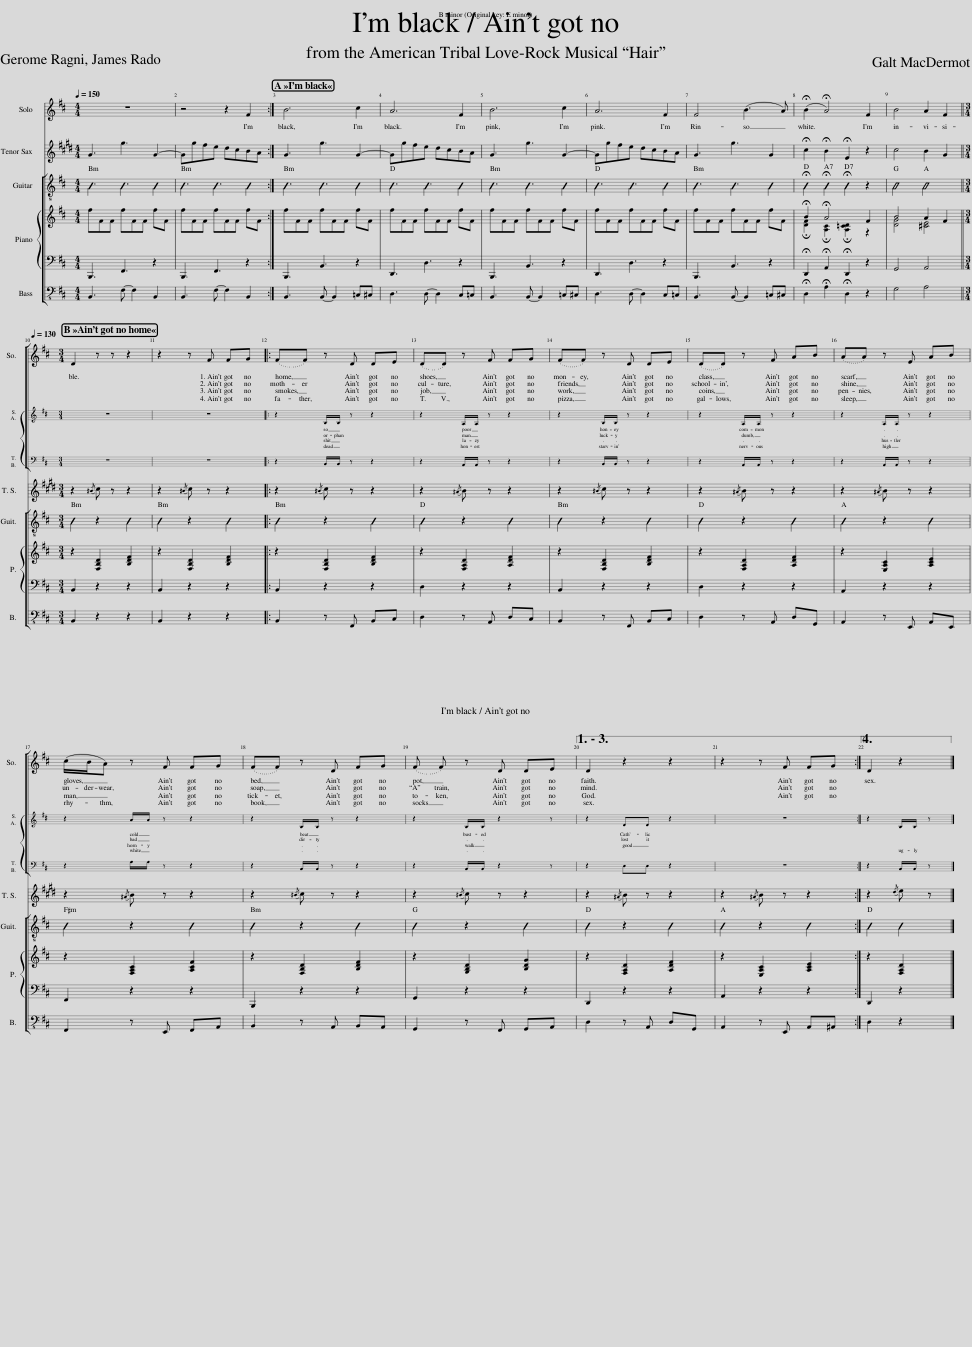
X:1
%%score [ 1 { 2 3 } ] 4 [ 5 { ( 6 8 ) | 7 } 9 ]
L:1/8
Q:1/4=150
M:4/4
I:linebreak $
K:D
V:1 treble
V:2 treble
V:3 bass
V:4 treble transpose=-14
V:5 treble-8
V:6 treble
V:8 treble
V:7 bass
V:9 bass-8
V:1
 z8 | z4 z2 F2 :| B6 c2 | A6 F2 | B6 c2 | %5
 A6 F2 | F4 (B3 A) | (!fermata!B2 !fermata!A4) F2 | B4 A2 F2 ||$[M:3/4][Q:1/4=130] D2 z z z2 | %10
 z2 z F FG |: (FF) z D DE | (DD) z F FG | (FF) z D DE | (DD) z F AB | %15
 (AA) z E AB |$ (c/B/A) z F FG | (FF) z D FG | (F F) z D DE |1 D2 z2 z2 | %20
 z2 z F FG :|3 D2 z2 |] %22
V:2
 z8 | z8 :| z8 | z8 | z8 | %5
 z8 | z8 | z8 | z8 ||$[M:3/4] z6 | %10
 z6 |: z2 B,/B,/ z z2 | z2 A,/A,/ z z2 | z2 B,/B,/ z z2 | z2 A,/A,/ z z2 | %15
 z2 A,/A,/ z z2 |$ z2 A/A/ z z2 | z2 B,/B,/ z z2 | z2 B,/B,/ z2 z |1 z2 DD z2 | %20
 z6 :|3 z2 B,/B,/ z |] %22
V:3
 z8 | z8 :| z8 | z8 | z8 | %5
 z8 | z8 | z8 | z8 ||$[M:3/4] z6 | %10
 z6 |: z2 B,,/B,,/ z z2 | z2 A,,/A,,/ z z2 | z2 B,,/B,,/ z z2 | z2 A,,/A,,/ z z2 | %15
 z2 A,,/A,,/ z z2 |$ z2 A,/A,/ z z2 | z2 B,,/B,,/ z z2 | z2 B,,/B,,/ z2 z |1 z2 D,D, z2 | %20
 z6 :|3 z2 B,,/B,,/ z |] %22
V:4
[K:E] G3 g3 G2- | Ggfe dcBA :| G3 g3 G2- | Ggfe dcBA | G3 g3 G2- | %5
 Ggfe dcBA | G3 g3 G2 | !fermata!c2 !fermata!B2 !fermata!E2 z2 | c4 B2 G2 ||$[M:3/4] z2{/^B} c z z2 | %10
 z2{/^B} c z z2 |: z2{/^B} c z z2 | z2{/^A} B z z2 | z2{/^B} c z z2 | z2{/^A} B z z2 | %15
 z2{/^A} B z z2 |$ z2{/^A} B z z2 | z2{/^B} c z z2 | z2{/^B} c z z2 |1 z2{/^A} B z z2 | %20
 z2{/^A} B z z2 :|3 z2{/d} e z |] %22
V:5
 B3 B3 B2 | B3 B3 B2 :| B3 B3 B2 | B3 B3 B2 | B3 B3 B2 | %5
 B3 B3 B2 | B3 B3 B2 | !fermata!B2 !fermata!B2 !fermata!B2 z2 | B4 B4 ||$[M:3/4] B2 z2 B2 | %10
 B2 z2 B2 |: B2 z2 B2 | B2 z2 B2 | B2 z2 B2 | B2 z2 B2 | %15
 B2 z2 B2 |$ B2 z2 B2 | B2 z2 B2 | B2 z2 B2 |1 B2 z2 B2 | %20
 B2 z2 B2 :|3 B2 B2 |] %22
V:6
 fFF fFF fF | fFF fFF fF :| fFF fFF fF | fFF fFF fF | fFF fFF fF | %5
 fFF fFF fF | fFF fFF fF | !fermata!B2 !fermata!A4 F2 | B4 A2 F2 ||$[M:3/4] z2 [F,B,D]2 [B,DF]2 | %10
 z2 [F,B,D]2 [B,DF]2 |: z2 [F,B,D]2 [B,DF]2 | z2 [F,A,D]2 [A,DF]2 | z2 [F,B,D]2 [B,DF]2 | z2 [F,A,D]2 [A,DF]2 | %15
 z2 [E,A,C]2 [A,CE]2 |$ z2 [F,A,C]2 [A,CF]2 | z2 [F,B,D]2 [B,DF]2 | z2 [G,B,D]2 [B,DG]2 |1 z2 [F,A,D]2 [A,DF]2 | %20
 z2 [E,A,C]2 [A,CE]2 :|3 z2 [F,A,D]2 |] %22
V:7
 B,,,3 F,,3 z2 | B,,,3 F,,3 z2 :| B,,,3 B,,3 z2 | D,,3 D,3 z2 | B,,,3 B,,3 z2 | %5
 D,,3 D,3 z2 | B,,,3 B,,3 z2 | !fermata!D,,2 !fermata!A,,2 !fermata!D,,2 z2 | G,,4 A,,4 ||$[M:3/4] B,,2 z2 z2 | %10
 B,,2 z2 z2 |: B,,2 z2 z2 | D,2 z2 z2 | B,,2 z2 z2 | D,2 z2 z2 | %15
 A,,2 z2 z2 |$ F,,2 z2 z2 | B,,,2 z2 z2 | G,,2 z2 z2 |1 D,,2 z2 z2 | %20
 A,,2 z2 z2 :|3 D,,2 z2 |] %22
V:8
 x8 | x8 :| x8 | x8 | x8 | %5
 x8 | x8 | !fermata![DF]2 !fermata![A,C]2 !fermata![A,=CD]2 z2 | [DG]4 [^CE]4 ||$[M:3/4] x6 | %10
 x6 |: x6 | x6 | x6 | x6 | %15
 x6 |$ x6 | x6 | x6 |1 x6 | %20
 x6 :|3 x4 |] %22
V:9
 B,,3 F,- F,2 B,,2 | B,,3 F,- F,2 B,,2 :| B,,3 B,,- B,,2 =C,^C, | D,3 D,- D,2 C,=C, | B,,3 B,,- B,,2 =C,^C, | %5
 D,3 D,- D,2 C,=C, | B,,3 B,,- B,,2 =C,^C, | !fermata!D,2 !fermata!A,2 !fermata!D,2 z2 | G,4 A,4 ||$[M:3/4] B,,2 z2 z2 | %10
 B,,2 z2 z2 |: B,,2 z F,, B,,C, | D,2 z A,, D,C, | B,,2 z F,, B,,C, | D,2 z A,, D,G,, | %15
 A,,2 z E,, A,,E,, |$ F,,2 z E,, F,,A,, | B,,2 z A,, B,,A,, | G,,2 z F,, G,,A,, |1 D,2 z A,, D,G,, | %20
 A,,2 z E,, A,,^A,, :|3 D,2 z2 |] %22
